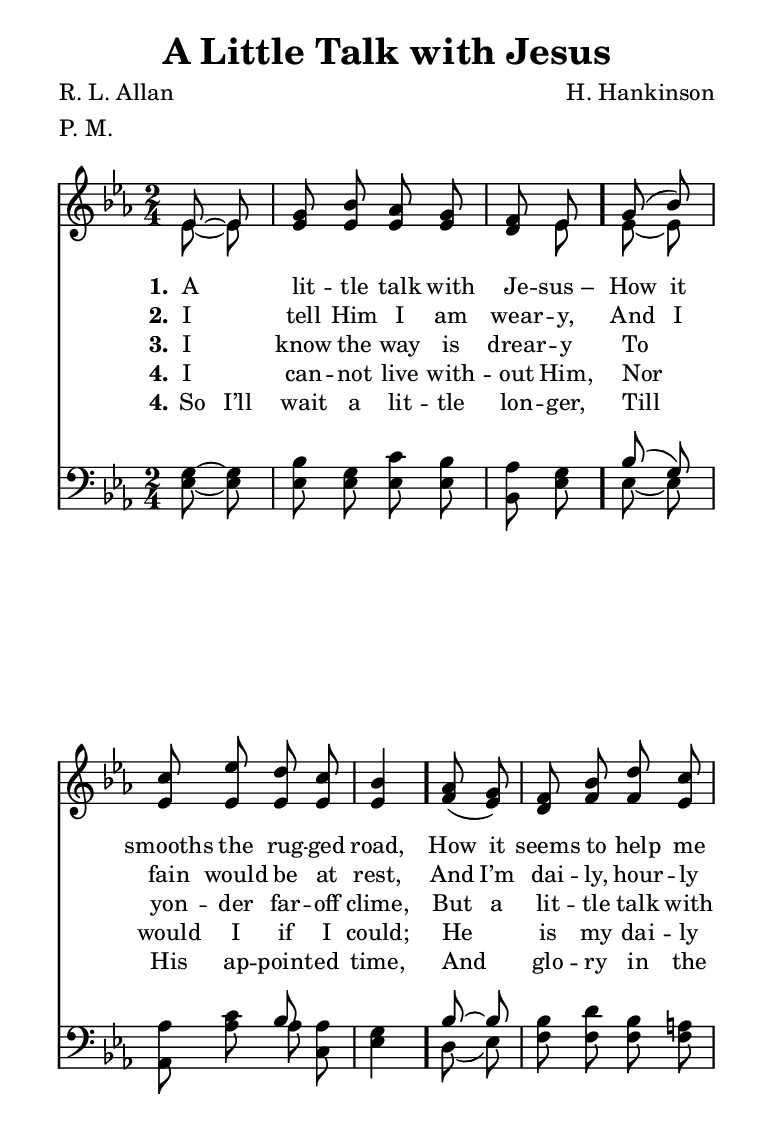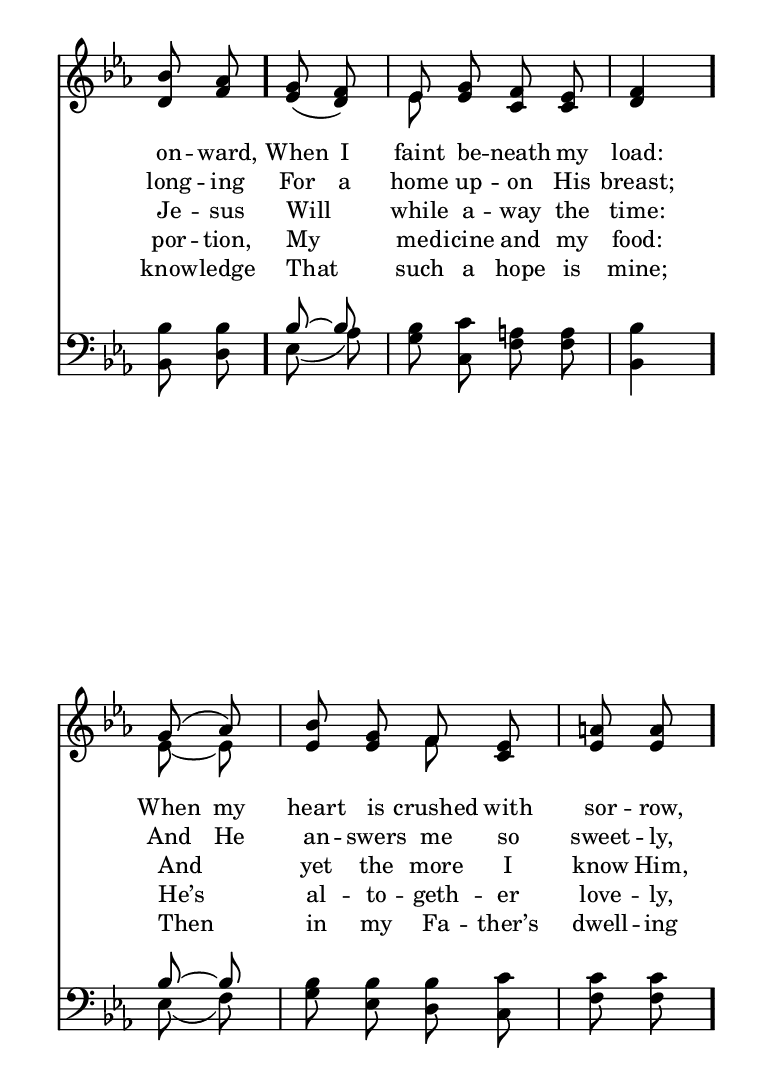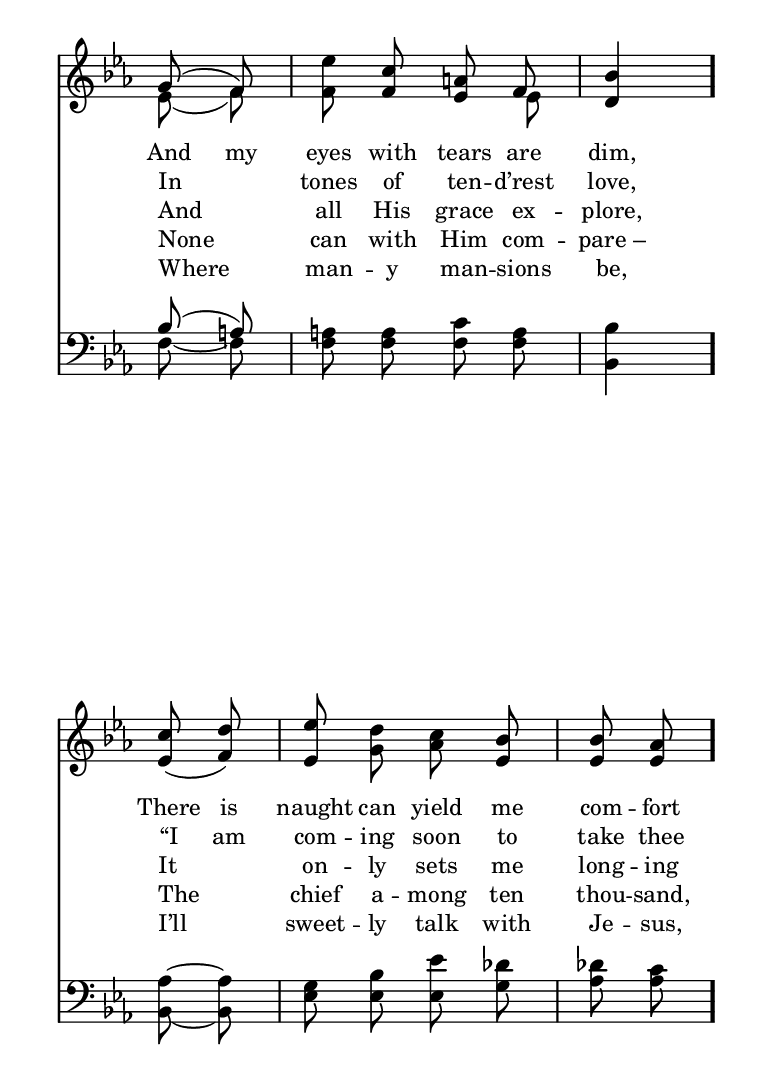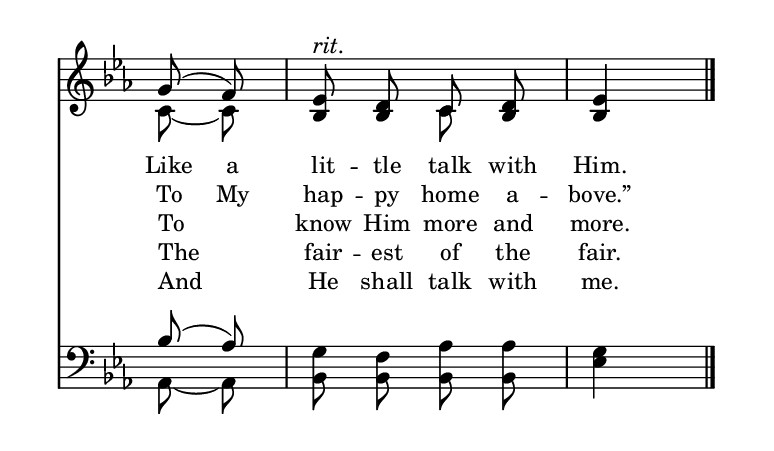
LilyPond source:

\include "common/global.ily"
\paper {
  \include "common/paper.ily"
}

\header{
  hymnnumber = "204"
  title = "A Little Talk with Jesus"
  tunename = ""
  meter = "P. M."
  poet = "R. L. Allan"
  composer = "H. Hankinson"
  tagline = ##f
}

global = {
  \include "common/overrides.ily"
  \override Staff.TimeSignature.style = #'numbered
  \time 2/4
  \override Score.MetronomeMark.transparent = ##t % hide all fermata changes too
  \tempo 4=70
  \key ees \major
  \partial 4
  \autoBeamOff
}

notesSoprano = {
\global
\relative c' {

  ees8 ~ ees | g bes aes g | f ees
  g8( bes) c ees d c | bes4
  aes8( g) | f bes d c | bes aes
  g8( f) ees g f ees | f4
  g8( aes) bes8 g f ees | a a
  g8( f) | ees' c a f | bes4
  c8( d) | ees d c bes | bes aes
  g8( f) | ees^\markup{ \italic rit. } d c d | ees4

  \bar "|."

}
}

notesAlto = {
\global
\relative e' {

  ees8 ~ ees | ees ees ees ees | d ees
  ees8 ~ ees | ees ees ees ees | ees4
  f8( ees) | d f f ees | d f
  ees8( d) | ees ees c c | d4
  ees8 ~ ees | ees ees f c | ees ees
  ees8( f) | f f ees ees | d4
  ees8( f) | ees g aes ees | ees ees
  c8 ~ c | bes bes c bes | bes4

}
}

notesTenor = {
\global
\relative a {

  g8 ~ g | bes g c bes | aes g
  bes8( g) | aes c bes aes | g4
  bes8 ~ bes | bes d bes a | bes bes
  bes8 ~ bes | bes c a a | bes4
  bes8 ~ bes | bes bes bes c | c c
  bes8( a) | a a c a | bes4
  aes8 ~ aes | g bes ees des | des c
  bes8( aes) | g f aes aes | g4

}
}

notesBass = {
\global
\relative f {

  ees8 ~ ees | ees ees ees ees | bes ees
  ees8 ~ ees | aes, aes' aes c, | ees4
  d8( ees) | f f f f | bes, d
  ees8( aes) | g c, f f | bes,4
  ees8( f) | g ees d c | f f
  f8 ~ f | f f f f | bes,4
  bes8 ~ bes | ees ees ees g | aes aes
  aes,8 ~ aes | bes bes bes bes | ees4

}
}

wordsA = \lyricmode {
\set stanza = "1."

A lit -- tle talk with Je -- sus_– \bar "."
{ \mon } How it { \moff } smooths the rug -- ged road, \bar "."
{ \mon } How it { \moff } seems to help me on -- ward, \bar "."
{ \mon } When I { \moff } faint be -- neath my load: \bar "."
{ \mon } When my { \moff } heart is crushed with sor -- row, \bar "."
{ \mon } And my { \moff } eyes with tears are dim, \bar "."
{ \mon } There is { \moff } naught can yield me com -- fort \bar "."
{ \mon } Like a { \moff } lit -- tle talk with Him. \bar "."

}

wordsB = \lyricmode {
\set stanza = "2."

I tell Him I am wear -- y,
{ \mon } And I { \moff } fain would be at rest,
{ \mon } And I’m { \moff } dai -- ly, hour -- ly long -- ing
{ \mon } For a { \moff } home up -- on His breast;
{ \mon } And He { \moff } an -- swers me so sweet -- ly,
In tones of ten -- d’rest love,
{ \mon } “I am { \moff } com -- ing soon to take thee
{ \mon } To My { \moff } hap -- py home a -- bove.”

}

wordsC = \lyricmode {
\set stanza = "3."

I know the way is drear -- y
To yon -- der far -- off clime, % blue book has "far off" for "far-off"
{ \mon } But a { \moff } lit -- tle talk with Je -- sus
Will while a -- way the time:
And yet the more I know Him,
And all His grace ex -- plore,
It on -- ly sets me long -- ing
To know Him more and more.

}

wordsD = \lyricmode {
\set stanza = "4."

I can -- not live with -- out Him,
Nor would I if I could;
He is my dai -- ly por -- tion,
My med -- icine and my food:
He’s al -- to -- geth -- er love -- ly,
None can with Him com -- pare_–
The chief a -- mong ten thou -- sand,
The fair -- est of the fair.

}

wordsE = \lyricmode {
\set stanza = "4."

{ \mon } So I’ll { \moff } wait a lit -- tle lon -- ger,
Till His ap -- point -- ed time,
And glo -- ry in the know -- ledge
That such a hope is mine;
Then in my Fa -- ther’s dwell -- ing
Where man -- y man -- sions be,
I’ll sweet -- ly talk with Je -- sus,
And He shall talk with me.

}

\score {
  \context ChoirStaff <<
    \context Staff = upper <<
      \set Staff.autoBeaming = ##f
      \set ChoirStaff.systemStartDelimiter = #'SystemStartBar
      \set ChoirStaff.printPartCombineTexts = ##f
      \partcombine #'(2 . 9) \notesSoprano \notesAlto
      \context NullVoice = sopranos { \voiceOne << \notesSoprano >> }
      \context Lyrics = one   \lyricsto sopranos \wordsA
      \context Lyrics = two   \lyricsto sopranos \wordsB
      \context Lyrics = three \lyricsto sopranos \wordsC
      \context Lyrics = four  \lyricsto sopranos \wordsD
      \context Lyrics = five  \lyricsto sopranos \wordsE
    >>
    \context Staff = men <<
      \set Staff.autoBeaming = ##f
      \clef bass
      \set ChoirStaff.printPartCombineTexts = ##f
      \partcombine #'(2 . 9) \notesTenor \notesBass
    >>
  >>
  \layout {
    \include "common/layout.ily"
  }
  \midi{
    \include "common/midi.ily"
  }
}

\version "2.19.49"  % necessary for upgrading to future LilyPond versions.

% vi:set et ts=2 sw=2 ai nocindent syntax=lilypond:
